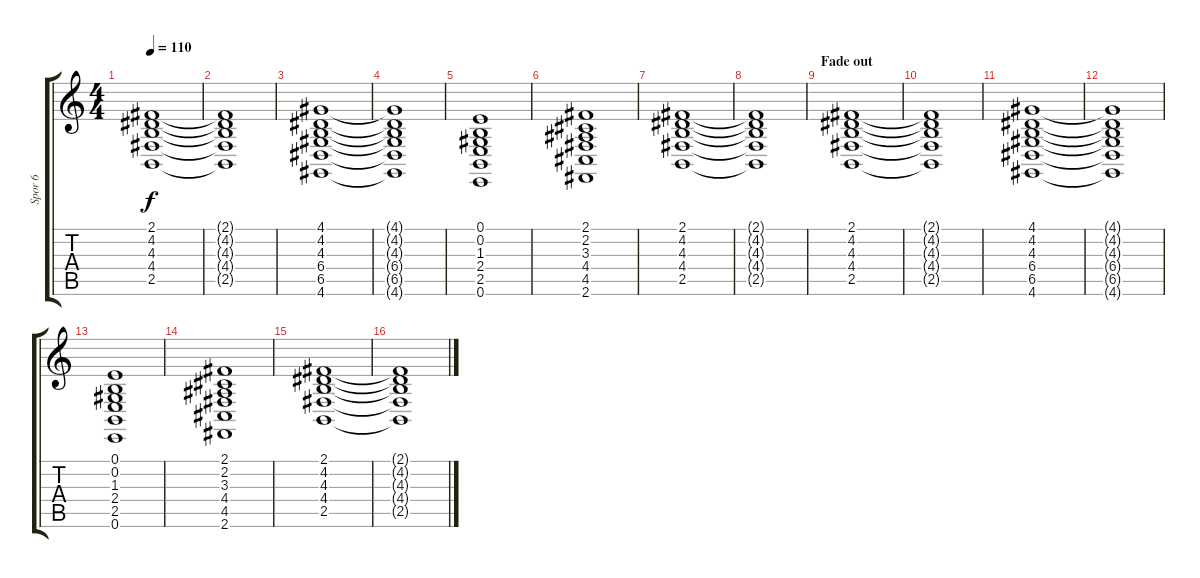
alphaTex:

\track ("Spor 6" "Spor 6") {instrument synthstrings1}
\staff {score tabs}
\tuning (E4 B3 G3 D3 A2 E2) {hide}
\ts (4 4)
\tempo 110
\clef g2
\ks c
(2.1 4.2 4.3 4.4 2.5).1{dy f} |
(2.1{t} 4.2{t} 4.3{t} 4.4{t} 2.5{t}).1 |
(4.1 4.2 4.3 6.4 6.5 4.6).1 |
(4.1{t} 4.2{t} 4.3{t} 6.4{t} 6.5{t} 4.6{t}).1 |
(0.1 0.2 1.3 2.4 2.5 0.6).1 |
(2.1 2.2 3.3 4.4 4.5 2.6).1 |
(2.1 4.2 4.3 4.4 2.5).1 |
(2.1{t} 4.2{t} 4.3{t} 4.4{t} 2.5{t}).1 |
\section ("" "Fade out")
(2.1 4.2 4.3 4.4 2.5).1{volume 5} |
(2.1{t} 4.2{t} 4.3{t} 4.4{t} 2.5{t}).1{volume 4} |
(4.1 4.2 4.3 6.4 6.5 4.6).1{volume 2} |
(4.1{t} 4.2{t} 4.3{t} 6.4{t} 6.5{t} 4.6{t}).1 |
(0.1 0.2 1.3 2.4 2.5 0.6).1{volume 0} |
(2.1 2.2 3.3 4.4 4.5 2.6).1 |
(2.1 4.2 4.3 4.4 2.5).1 |
(2.1{t} 4.2{t} 4.3{t} 4.4{t} 2.5{t}).1
